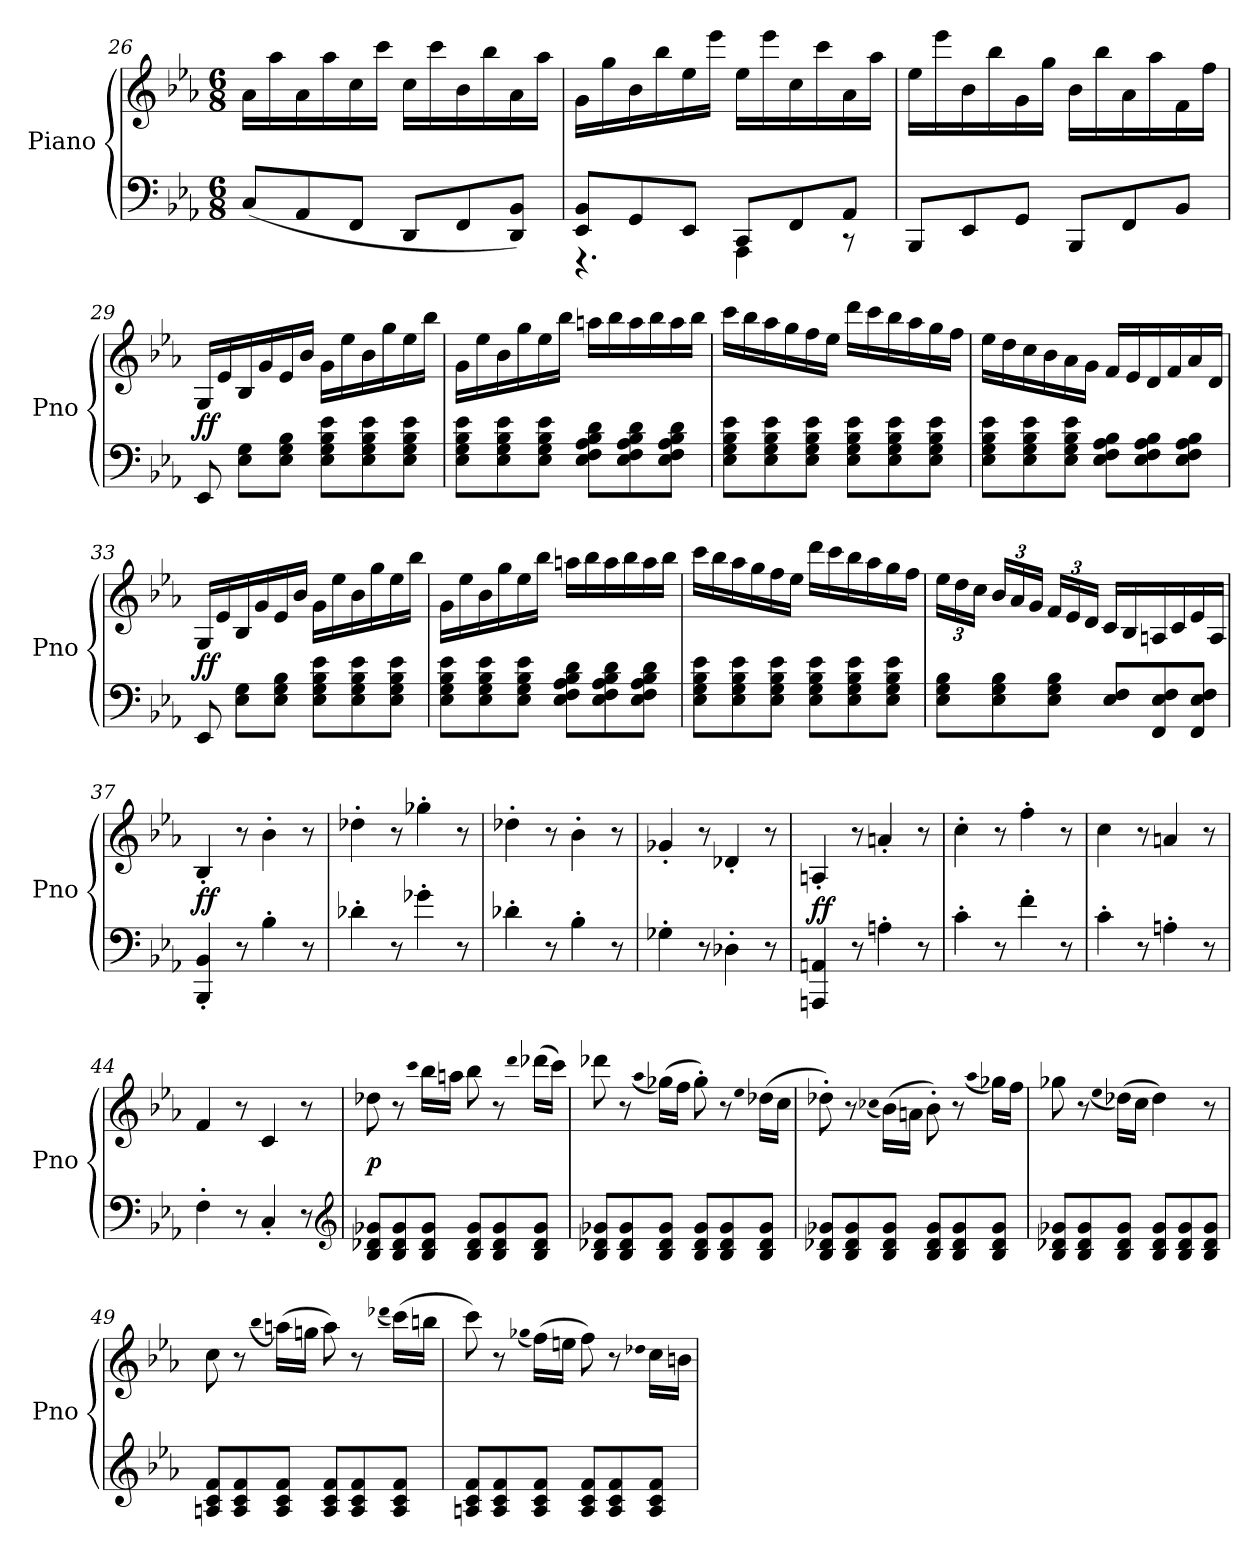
**kern	**kern	**dynam
*part1	*part1	*part1
*staff2	*staff1	*staff1/2
*I"Piano	*	*
*I'Pno	*	*
*clefF4	*clefG2	*
*k[b-e-a-]	*k[b-e-a-]	*
*E-:	*E-:	*
*M6/8	*M6/8	*
=26	=26	=26
(8C/L	16a-\LL	.
.	16aa-\	.
8AA-/	16a-\	.
.	16aa-\	.
8FF/J	16cc\	.
.	16ccc\JJ	.
8DD/L	16cc\LL	.
.	16ccc\	.
8FF/	16b-\	.
.	16bb-\	.
8DD/ 8BB-/J)	16a-\	.
.	16aa-\JJ	.
=27	=27	=27
*^	*	*
8EE-/ 8BB-/L	4.r	16g\LL	.
.	.	16gg\	.
8GG/	.	16b-\	.
.	.	16bb-\	.
8EE-/J	.	16ee-\	.
.	.	16eee-\JJ	.
8CC/L	4AAA-\	16ee-\LL	.
.	.	16eee-\	.
8FF/	.	16cc\	.
.	.	16ccc\	.
8AA-/J	8r	16a-\	.
.	.	16aa-\JJ	.
*v	*v	*	*
=28	=28	=28
8BBB-/L	16ee-\LL	.
.	16eee-\	.
8EE-/	16b-\	.
.	16bb-\	.
8GG/J	16g\	.
.	16gg\JJ	.
8BBB-/L	16b-\LL	.
.	16bb-\	.
8FF/	16a-\	.
.	16aa-\	.
8BB-/J	16f\	.
.	16ff\JJ	.
=29	=29	=29
8EE-/	16G/LL	ff
.	16e-/	.
8E-\ 8G\L	16B-/	.
.	16g/	.
8E-\ 8G\ 8B-\J	16e-/	.
.	16b-/JJ	.
8E-\ 8G\ 8B-\ 8e-\L	16g\LL	.
.	16ee-\	.
8E-\ 8G\ 8B-\ 8e-\	16b-\	.
.	16gg\	.
8E-\ 8G\ 8B-\ 8e-\J	16ee-\	.
.	16bb-\JJ	.
=30	=30	=30
8E-\ 8G\ 8B-\ 8e-\L	16g\LL	.
.	16ee-\	.
8E-\ 8G\ 8B-\ 8e-\	16b-\	.
.	16gg\	.
8E-\ 8G\ 8B-\ 8e-\J	16ee-\	.
.	16bb-\JJ	.
8E-\ 8F\ 8A-\ 8B-\ 8d\L	16aan\LL	.
.	16bb-\	.
8E-\ 8F\ 8A-\ 8B-\ 8d\	16aa\	.
.	16bb-\	.
8E-\ 8F\ 8A-\ 8B-\ 8d\J	16aa\	.
.	16bb-\JJ	.
=31	=31	=31
8E-\ 8G\ 8B-\ 8e-\L	16ccc\LL	.
.	16bb-\	.
8E-\ 8G\ 8B-\ 8e-\	16aa-\	.
.	16gg\	.
8E-\ 8G\ 8B-\ 8e-\J	16ff\	.
.	16ee-\JJ	.
8E-\ 8G\ 8B-\ 8e-\L	16ddd\LL	.
.	16ccc\	.
8E-\ 8G\ 8B-\ 8e-\	16bb-\	.
.	16aa-\	.
8E-\ 8G\ 8B-\ 8e-\J	16gg\	.
.	16ff\JJ	.
=32	=32	=32
8E-\ 8G\ 8B-\ 8e-\L	16ee-\LL	.
.	16dd\	.
8E-\ 8G\ 8B-\ 8e-\	16cc\	.
.	16b-\	.
8E-\ 8G\ 8B-\ 8e-\J	16a-\	.
.	16g\JJ	.
8E-\ 8F\ 8A-\ 8B-\L	16f/LL	.
.	16e-/	.
8E-\ 8F\ 8A-\ 8B-\	16d/	.
.	16f/	.
8E-\ 8F\ 8A-\ 8B-\J	16a-/	.
.	16d/JJ	.
=33	=33	=33
8EE-/	16G/LL	ff
.	16e-/	.
8E-\ 8G\L	16B-/	.
.	16g/	.
8E-\ 8G\ 8B-\J	16e-/	.
.	16b-/JJ	.
8E-\ 8G\ 8B-\ 8e-\L	16g\LL	.
.	16ee-\	.
8E-\ 8G\ 8B-\ 8e-\	16b-\	.
.	16gg\	.
8E-\ 8G\ 8B-\ 8e-\J	16ee-\	.
.	16bb-\JJ	.
=34	=34	=34
8E-\ 8G\ 8B-\ 8e-\L	16g\LL	.
.	16ee-\	.
8E-\ 8G\ 8B-\ 8e-\	16b-\	.
.	16gg\	.
8E-\ 8G\ 8B-\ 8e-\J	16ee-\	.
.	16bb-\JJ	.
8E-\ 8F\ 8A-\ 8B-\ 8d\L	16aan\LL	.
.	16bb-\	.
8E-\ 8F\ 8A-\ 8B-\ 8d\	16aa\	.
.	16bb-\	.
8E-\ 8F\ 8A-\ 8B-\ 8d\J	16aa\	.
.	16bb-\JJ	.
=35	=35	=35
8E-\ 8G\ 8B-\ 8e-\L	16ccc\LL	.
.	16bb-\	.
8E-\ 8G\ 8B-\ 8e-\	16aa-\	.
.	16gg\	.
8E-\ 8G\ 8B-\ 8e-\J	16ff\	.
.	16ee-\JJ	.
8E-\ 8G\ 8B-\ 8e-\L	16ddd\LL	.
.	16ccc\	.
8E-\ 8G\ 8B-\ 8e-\	16bb-\	.
.	16aa-\	.
8E-\ 8G\ 8B-\ 8e-\J	16gg\	.
.	16ff\JJ	.
=36	=36	=36
8E-\ 8G\ 8B-\L	24ee-\LL	.
.	24dd\	.
.	24cc\JJ	.
8E-\ 8G\ 8B-\	24b-/LL	.
.	24a-/	.
.	24g/JJ	.
8E-\ 8G\ 8B-\J	24f/LL	.
.	24e-/	.
.	24d/JJ	.
8E-/ 8F/L	16c/LL	.
.	16B-/	.
8FF/ 8E-/ 8F/	16An/	.
.	16c/	.
8FF/ 8E-/ 8F/J	16e-/	.
.	16A/JJ	.
=37	=37	=37
4BBB-'/ 4BB-'/	4B-'/	ff
8r	8r	.
4B-'\	4b-'\	.
8r	8r	.
=38	=38	=38
4d-X'\	4dd-X'\	.
8r	8r	.
4g-X'\	4gg-X'\	.
8r	8r	.
=39	=39	=39
4d-X'\	4dd-X'\	.
8r	8r	.
4B-'\	4b-'\	.
8r	8r	.
=40	=40	=40
4G-X'\	4g-X'/	.
8r	8r	.
4D-X'\	4d-X'/	.
8r	8r	.
=41	=41	=41
4AAAn/ 4AAn/	4An'/	ff
8r	8r	.
4An'\	4an'/	.
8r	8r	.
=42	=42	=42
4c'\	4cc'\	.
8r	8r	.
4f'\	4ff'\	.
8r	8r	.
=43	=43	=43
4c'\	4cc\	.
8r	8r	.
4An'\	4an/	.
8r	8r	.
=44	=44	=44
4F'\	4f/	.
8r	8r	.
4C'/	4c/	.
8r	8r	.
*clefG2	*	*
=45	=45	=45
8B-/ 8d-X/ 8g-X/L	8dd-X\	p
8B-/ 8d-/ 8g-/	8r	.
.	qccc	.
8B-/ 8d-/ 8g-/J	16bb-\LL	.
.	16aan\JJ	.
8B-/ 8d-/ 8g-/L	8bb-\	.
8B-/ 8d-/ 8g-/	8r	.
.	qddd	.
8B-/ 8d-/ 8g-/J	(16ddd-X\LL	.
.	16ccc\JJ)	.
=46	=46	=46
8B-/ 8d-X/ 8g-X/L	8ddd-X\	.
8B-/ 8d-/ 8g-/	8r	.
.	(qaa-	.
8B-/ 8d-/ 8g-/J	(16gg-X\LL)	.
.	16ff\JJ	.
8B-/ 8d-/ 8g-/L	8gg-'\)	.
8B-/ 8d-/ 8g-/	8r	.
.	qee-	.
8B-/ 8d-/ 8g-/J	(16dd-X\LL	.
.	16cc\JJ	.
=47	=47	=47
8B-/ 8d-X/ 8g-X/L	8dd-X'\)	.
8B-/ 8d-/ 8g-/	8r	.
.	(qcc-X	.
8B-/ 8d-/ 8g-/J	(16b-\LL)	.
.	16an\JJ	.
8B-/ 8d-/ 8g-/L	8b-'\)	.
8B-/ 8d-/ 8g-/	8r	.
.	(qaa-	.
8B-/ 8d-/ 8g-/J	16gg-X\LL)	.
.	16ff\JJ	.
=48	=48	=48
8B-/ 8d-X/ 8g-X/L	8gg-X\	.
8B-/ 8d-/ 8g-/	8r	.
.	(qee-	.
8B-/ 8d-/ 8g-/J	(16dd-X\LL)	.
.	16cc\JJ	.
8B-/ 8d-/ 8g-/L	4dd-\)	.
8B-/ 8d-/ 8g-/	.	.
8B-/ 8d-/ 8g-/J	8r	.
=49	=49	=49
8An/ 8c/ 8f/L	8cc\	.
8A/ 8c/ 8f/	8r	.
.	(qbb-	.
8A/ 8c/ 8f/J	(16aan\LL)	.
.	16ggn\JJ	.
8A/ 8c/ 8f/L	8aa\)	.
8A/ 8c/ 8f/	8r	.
.	(qddd-X	.
8A/ 8c/ 8f/J	(16ccc\LL)	.
.	16bbn\JJ	.
=50	=50	=50
8An/ 8c/ 8f/L	8ccc\)	.
8A/ 8c/ 8f/	8r	.
.	(qgg-X	.
8A/ 8c/ 8f/J	(16ff\LL)	.
.	16een\JJ	.
8A/ 8c/ 8f/L	8ff\)	.
8A/ 8c/ 8f/	8r	.
.	qdd-X	.
8A/ 8c/ 8f/J	16cc\LL	.
.	16bn\JJ	.
=	=	=
*-	*-	*-
